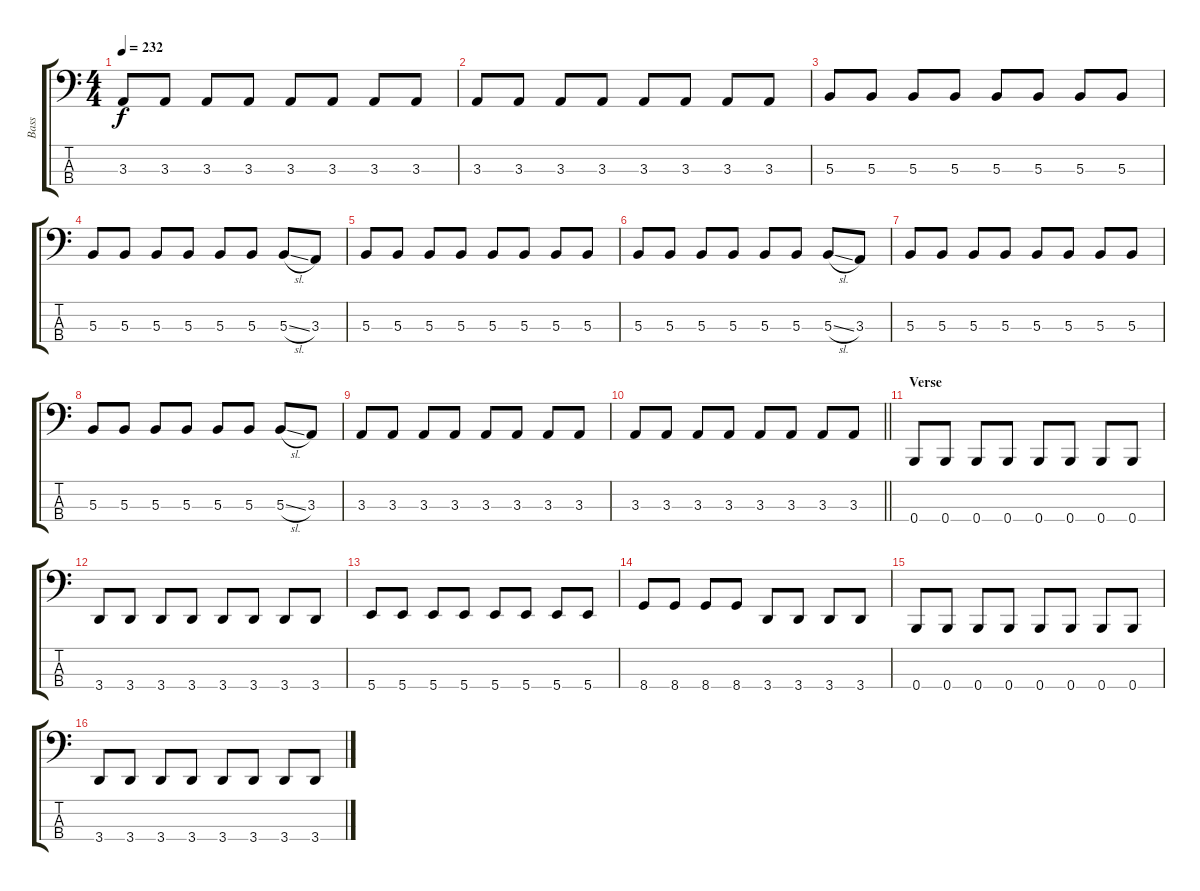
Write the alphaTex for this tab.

\track ("Bass" "Bass") {instrument electricbassfinger}
\staff {score tabs}
\tuning (E2 B1 Gb1 B0) {hide}
\ts (4 4)
\tempo 232
\clef f4
\ks c
3.3.8{dy f} 3.3.8 3.3.8 3.3.8 3.3.8 3.3.8 3.3.8 3.3.8 |
3.3.8 3.3.8 3.3.8 3.3.8 3.3.8 3.3.8 3.3.8 3.3.8 |
5.3.8 5.3.8 5.3.8 5.3.8 5.3.8 5.3.8 5.3.8 5.3.8 |
5.3.8 5.3.8 5.3.8 5.3.8 5.3.8 5.3.8 5.3{sl}.8 3.3.8 |
5.3.8 5.3.8 5.3.8 5.3.8 5.3.8 5.3.8 5.3.8 5.3.8 |
5.3.8 5.3.8 5.3.8 5.3.8 5.3.8 5.3.8 5.3{sl}.8 3.3.8 |
5.3.8 5.3.8 5.3.8 5.3.8 5.3.8 5.3.8 5.3.8 5.3.8 |
5.3.8 5.3.8 5.3.8 5.3.8 5.3.8 5.3.8 5.3{sl}.8 3.3.8 |
3.3.8 3.3.8 3.3.8 3.3.8 3.3.8 3.3.8 3.3.8 3.3.8 |
\barLineRight lightlight
3.3.8 3.3.8 3.3.8 3.3.8 3.3.8 3.3.8 3.3.8 3.3.8 |
\section ("" "Verse")
0.4.8 0.4.8 0.4.8 0.4.8 0.4.8 0.4.8 0.4.8 0.4.8 |
3.4.8 3.4.8 3.4.8 3.4.8 3.4.8 3.4.8 3.4.8 3.4.8 |
5.4.8 5.4.8 5.4.8 5.4.8 5.4.8 5.4.8 5.4.8 5.4.8 |
8.4.8 8.4.8 8.4.8 8.4.8 3.4.8 3.4.8 3.4.8 3.4.8 |
0.4.8 0.4.8 0.4.8 0.4.8 0.4.8 0.4.8 0.4.8 0.4.8 |
3.4.8 3.4.8 3.4.8 3.4.8 3.4.8 3.4.8 3.4.8 3.4.8
